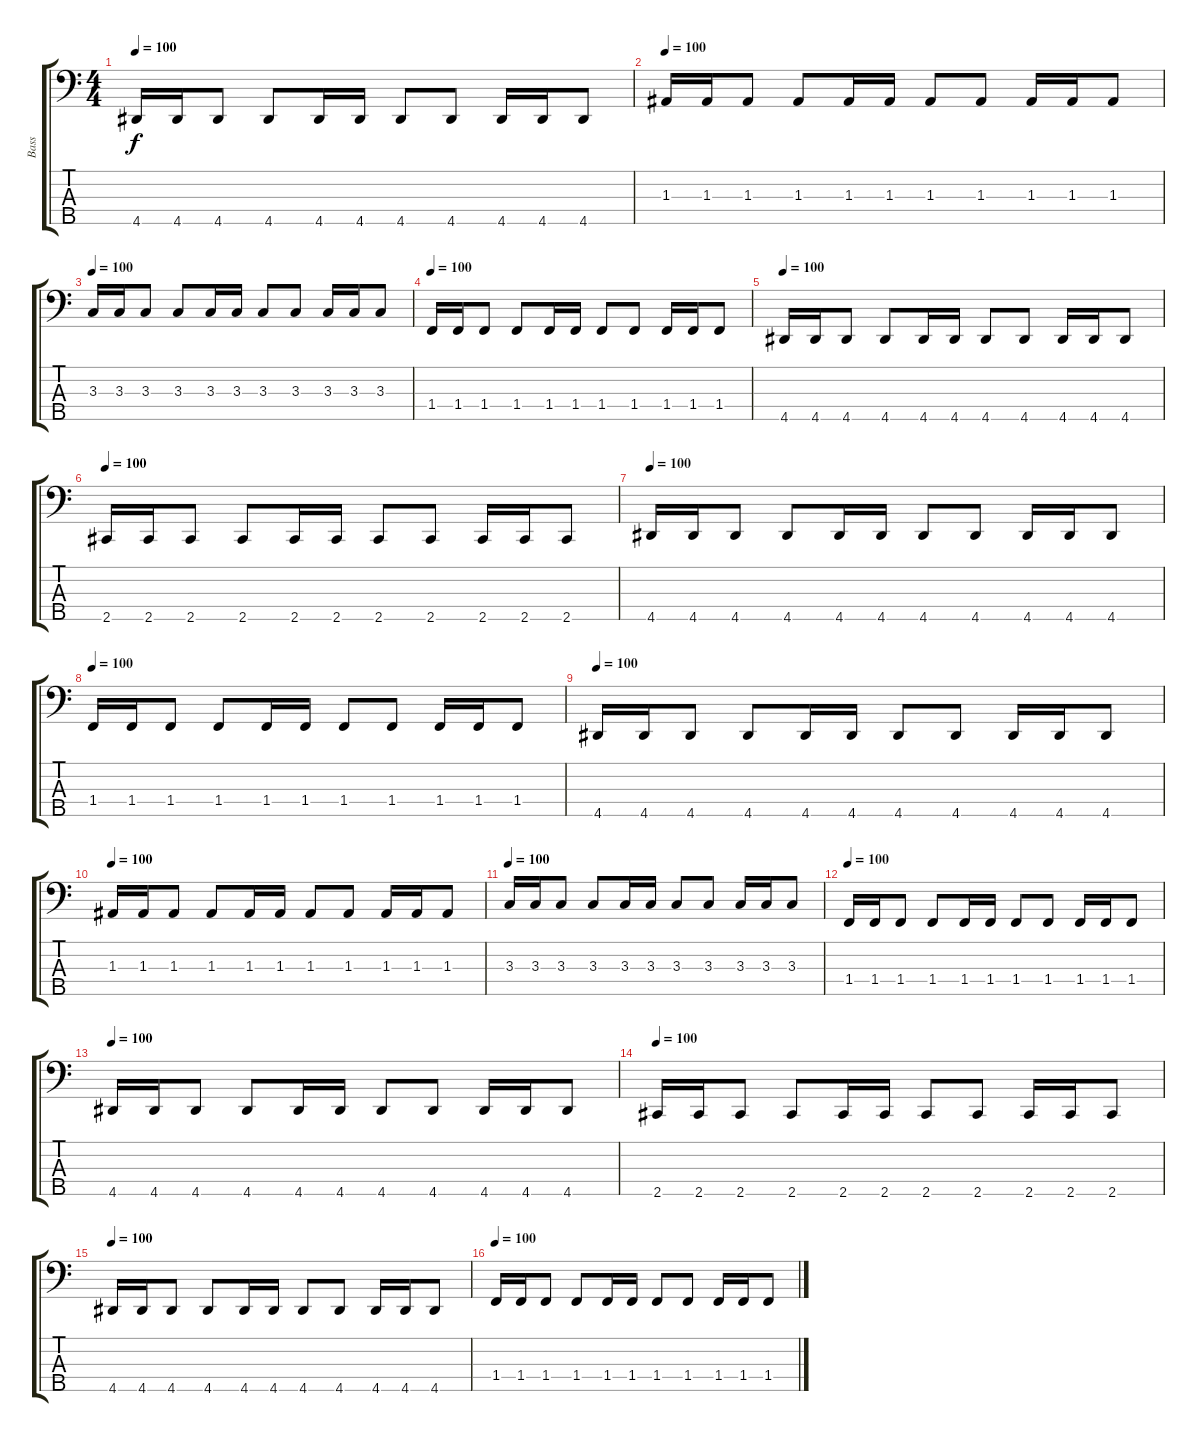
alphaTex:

\track ("Bass" "Bass") {instrument electricbasspick}
\staff {score tabs}
\tuning (G2 D2 A1 E1 B0) {hide}
\ts (4 4)
\tempo 100
\clef f4
\ks c
4.5.16{dy f} 4.5.16 4.5.8 4.5.8 4.5.16 4.5.16 4.5.8 4.5.8 4.5.16 4.5.16 4.5.8 |
\tempo 100
1.3.16 1.3.16 1.3.8 1.3.8 1.3.16 1.3.16 1.3.8 1.3.8 1.3.16 1.3.16 1.3.8 |
\tempo 100
3.3.16 3.3.16 3.3.8 3.3.8 3.3.16 3.3.16 3.3.8 3.3.8 3.3.16 3.3.16 3.3.8 |
\tempo 100
1.4.16 1.4.16 1.4.8 1.4.8 1.4.16 1.4.16 1.4.8 1.4.8 1.4.16 1.4.16 1.4.8 |
\tempo 100
4.5.16 4.5.16 4.5.8 4.5.8 4.5.16 4.5.16 4.5.8 4.5.8 4.5.16 4.5.16 4.5.8 |
\tempo 100
2.5.16 2.5.16 2.5.8 2.5.8 2.5.16 2.5.16 2.5.8 2.5.8 2.5.16 2.5.16 2.5.8 |
\tempo 100
4.5.16 4.5.16 4.5.8 4.5.8 4.5.16 4.5.16 4.5.8 4.5.8 4.5.16 4.5.16 4.5.8 |
\tempo 100
1.4.16 1.4.16 1.4.8 1.4.8 1.4.16 1.4.16 1.4.8 1.4.8 1.4.16 1.4.16 1.4.8 |
\tempo 100
4.5.16 4.5.16 4.5.8 4.5.8 4.5.16 4.5.16 4.5.8 4.5.8 4.5.16 4.5.16 4.5.8 |
\tempo 100
1.3.16 1.3.16 1.3.8 1.3.8 1.3.16 1.3.16 1.3.8 1.3.8 1.3.16 1.3.16 1.3.8 |
\tempo 100
3.3.16 3.3.16 3.3.8 3.3.8 3.3.16 3.3.16 3.3.8 3.3.8 3.3.16 3.3.16 3.3.8 |
\tempo 100
1.4.16 1.4.16 1.4.8 1.4.8 1.4.16 1.4.16 1.4.8 1.4.8 1.4.16 1.4.16 1.4.8 |
\tempo 100
4.5.16 4.5.16 4.5.8 4.5.8 4.5.16 4.5.16 4.5.8 4.5.8 4.5.16 4.5.16 4.5.8 |
\tempo 100
2.5.16 2.5.16 2.5.8 2.5.8 2.5.16 2.5.16 2.5.8 2.5.8 2.5.16 2.5.16 2.5.8 |
\tempo 100
4.5.16 4.5.16 4.5.8 4.5.8 4.5.16 4.5.16 4.5.8 4.5.8 4.5.16 4.5.16 4.5.8 |
\tempo 100
1.4.16 1.4.16 1.4.8 1.4.8 1.4.16 1.4.16 1.4.8 1.4.8 1.4.16 1.4.16 1.4.8
